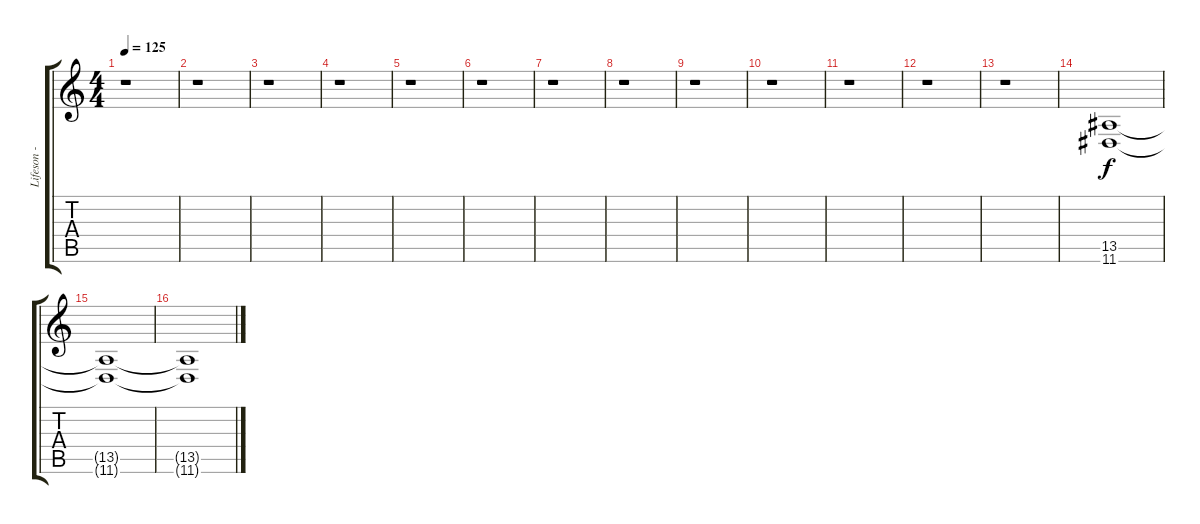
\track ("Lifeson - Taurus Pedal" "Lifeson - ") {instrument synthstrings1}
\staff {score tabs}
\tuning (E4 B3 G3 D3 A2 E2) {hide}
\ts (4 4)
\tempo 125
\clef g2
\ks c
r.1{dy f instrument synthstrings1} |
r.1 |
r.1 |
r.1 |
r.1 |
r.1 |
r.1 |
r.1 |
r.1 |
r.1 |
r.1 |
r.1 |
r.1 |
(13.5 11.6).1 |
(13.5{t} 11.6{t}).1 |
(13.5{t} 11.6{t}).1
